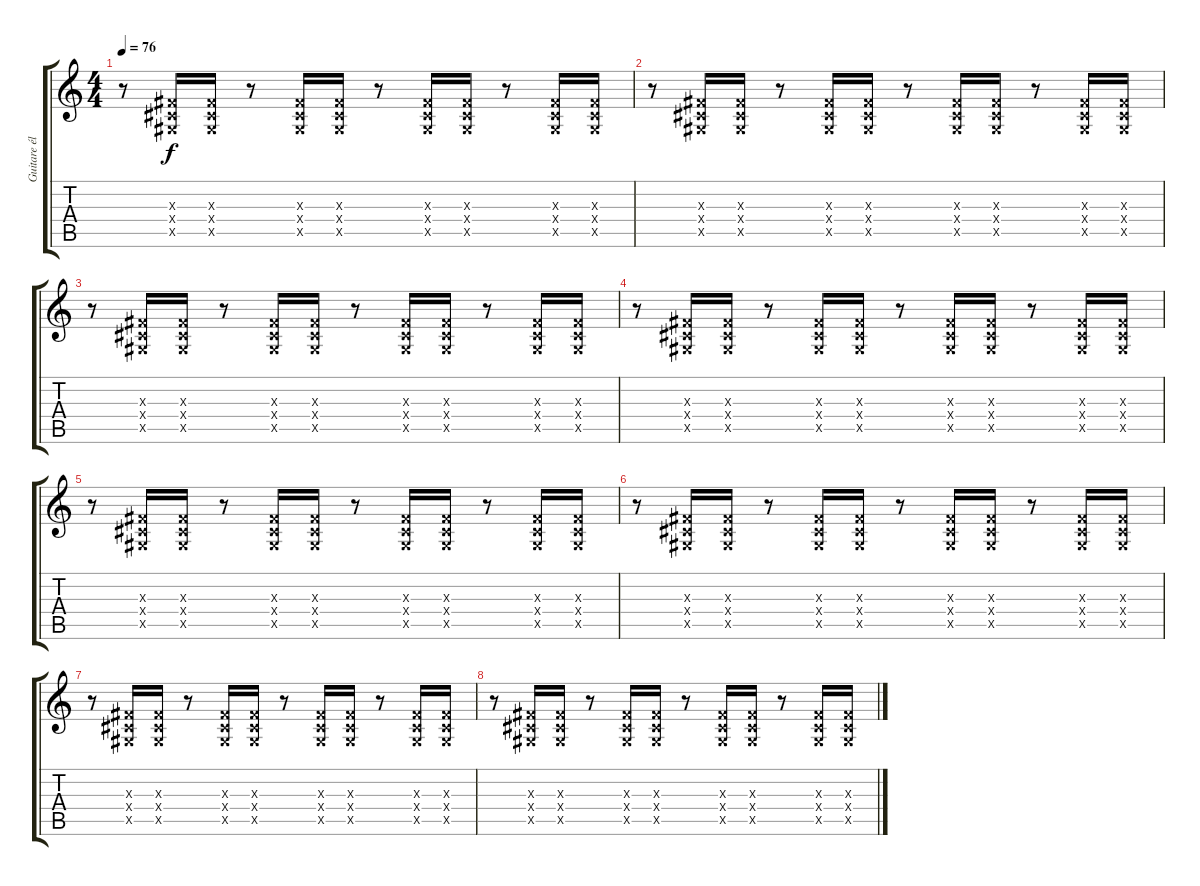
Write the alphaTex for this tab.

\track ("Guitare électrique mute" "Guitare él") {instrument electricguitarclean}
\staff {score tabs}
\tuning (E4 B3 G3 D3 A2 E2) {hide}
\ts (4 4)
\tempo 76
\clef g2
\ks c
r.8{dy f volume 9} (-1.3{x} -1.4{x} -1.5{x}).16 (-1.3{x} -1.4{x} -1.5{x}).16 r.8 (-1.3{x} -1.4{x} -1.5{x}).16 (-1.3{x} -1.4{x} -1.5{x}).16 r.8 (-1.3{x} -1.4{x} -1.5{x}).16 (-1.3{x} -1.4{x} -1.5{x}).16 r.8 (-1.3{x} -1.4{x} -1.5{x}).16 (-1.3{x} -1.4{x} -1.5{x}).16 |
r.8 (-1.3{x} -1.4{x} -1.5{x}).16 (-1.3{x} -1.4{x} -1.5{x}).16 r.8 (-1.3{x} -1.4{x} -1.5{x}).16 (-1.3{x} -1.4{x} -1.5{x}).16 r.8 (-1.3{x} -1.4{x} -1.5{x}).16 (-1.3{x} -1.4{x} -1.5{x}).16 r.8 (-1.3{x} -1.4{x} -1.5{x}).16 (-1.3{x} -1.4{x} -1.5{x}).16 |
r.8{volume 6} (-1.3{x} -1.4{x} -1.5{x}).16 (-1.3{x} -1.4{x} -1.5{x}).16 r.8 (-1.3{x} -1.4{x} -1.5{x}).16 (-1.3{x} -1.4{x} -1.5{x}).16 r.8 (-1.3{x} -1.4{x} -1.5{x}).16 (-1.3{x} -1.4{x} -1.5{x}).16 r.8 (-1.3{x} -1.4{x} -1.5{x}).16 (-1.3{x} -1.4{x} -1.5{x}).16 |
r.8 (-1.3{x} -1.4{x} -1.5{x}).16 (-1.3{x} -1.4{x} -1.5{x}).16 r.8 (-1.3{x} -1.4{x} -1.5{x}).16 (-1.3{x} -1.4{x} -1.5{x}).16 r.8 (-1.3{x} -1.4{x} -1.5{x}).16 (-1.3{x} -1.4{x} -1.5{x}).16 r.8 (-1.3{x} -1.4{x} -1.5{x}).16 (-1.3{x} -1.4{x} -1.5{x}).16 |
r.8{volume 4} (-1.3{x} -1.4{x} -1.5{x}).16 (-1.3{x} -1.4{x} -1.5{x}).16 r.8 (-1.3{x} -1.4{x} -1.5{x}).16 (-1.3{x} -1.4{x} -1.5{x}).16 r.8 (-1.3{x} -1.4{x} -1.5{x}).16 (-1.3{x} -1.4{x} -1.5{x}).16 r.8 (-1.3{x} -1.4{x} -1.5{x}).16 (-1.3{x} -1.4{x} -1.5{x}).16 |
r.8 (-1.3{x} -1.4{x} -1.5{x}).16 (-1.3{x} -1.4{x} -1.5{x}).16 r.8 (-1.3{x} -1.4{x} -1.5{x}).16 (-1.3{x} -1.4{x} -1.5{x}).16 r.8 (-1.3{x} -1.4{x} -1.5{x}).16 (-1.3{x} -1.4{x} -1.5{x}).16 r.8 (-1.3{x} -1.4{x} -1.5{x}).16 (-1.3{x} -1.4{x} -1.5{x}).16 |
r.8{volume 0} (-1.3{x} -1.4{x} -1.5{x}).16 (-1.3{x} -1.4{x} -1.5{x}).16 r.8 (-1.3{x} -1.4{x} -1.5{x}).16 (-1.3{x} -1.4{x} -1.5{x}).16 r.8 (-1.3{x} -1.4{x} -1.5{x}).16 (-1.3{x} -1.4{x} -1.5{x}).16 r.8 (-1.3{x} -1.4{x} -1.5{x}).16 (-1.3{x} -1.4{x} -1.5{x}).16 |
r.8 (-1.3{x} -1.4{x} -1.5{x}).16 (-1.3{x} -1.4{x} -1.5{x}).16 r.8 (-1.3{x} -1.4{x} -1.5{x}).16 (-1.3{x} -1.4{x} -1.5{x}).16 r.8 (-1.3{x} -1.4{x} -1.5{x}).16 (-1.3{x} -1.4{x} -1.5{x}).16 r.8 (-1.3{x} -1.4{x} -1.5{x}).16 (-1.3{x} -1.4{x} -1.5{x}).16
